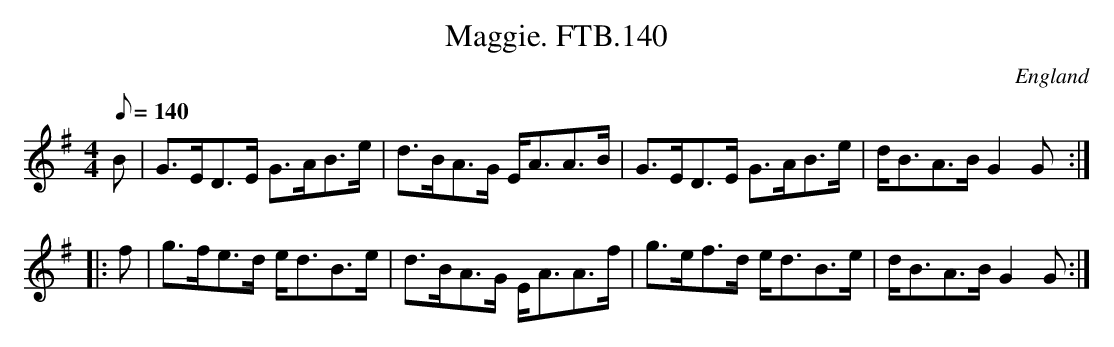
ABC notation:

X:1
T:Maggie. FTB.140
M:4/4
Q:140
O:England
K:G
B|G>ED>E G>AB>e|d>BA>G E<AA>B|G>ED>E G>AB>e|d<BA>BG2G:|
|:f|g>fe>d e<dB>e|d>BA>G E<AA>f|g>ef>d e<dB>e|d<BA>BG2G:|
